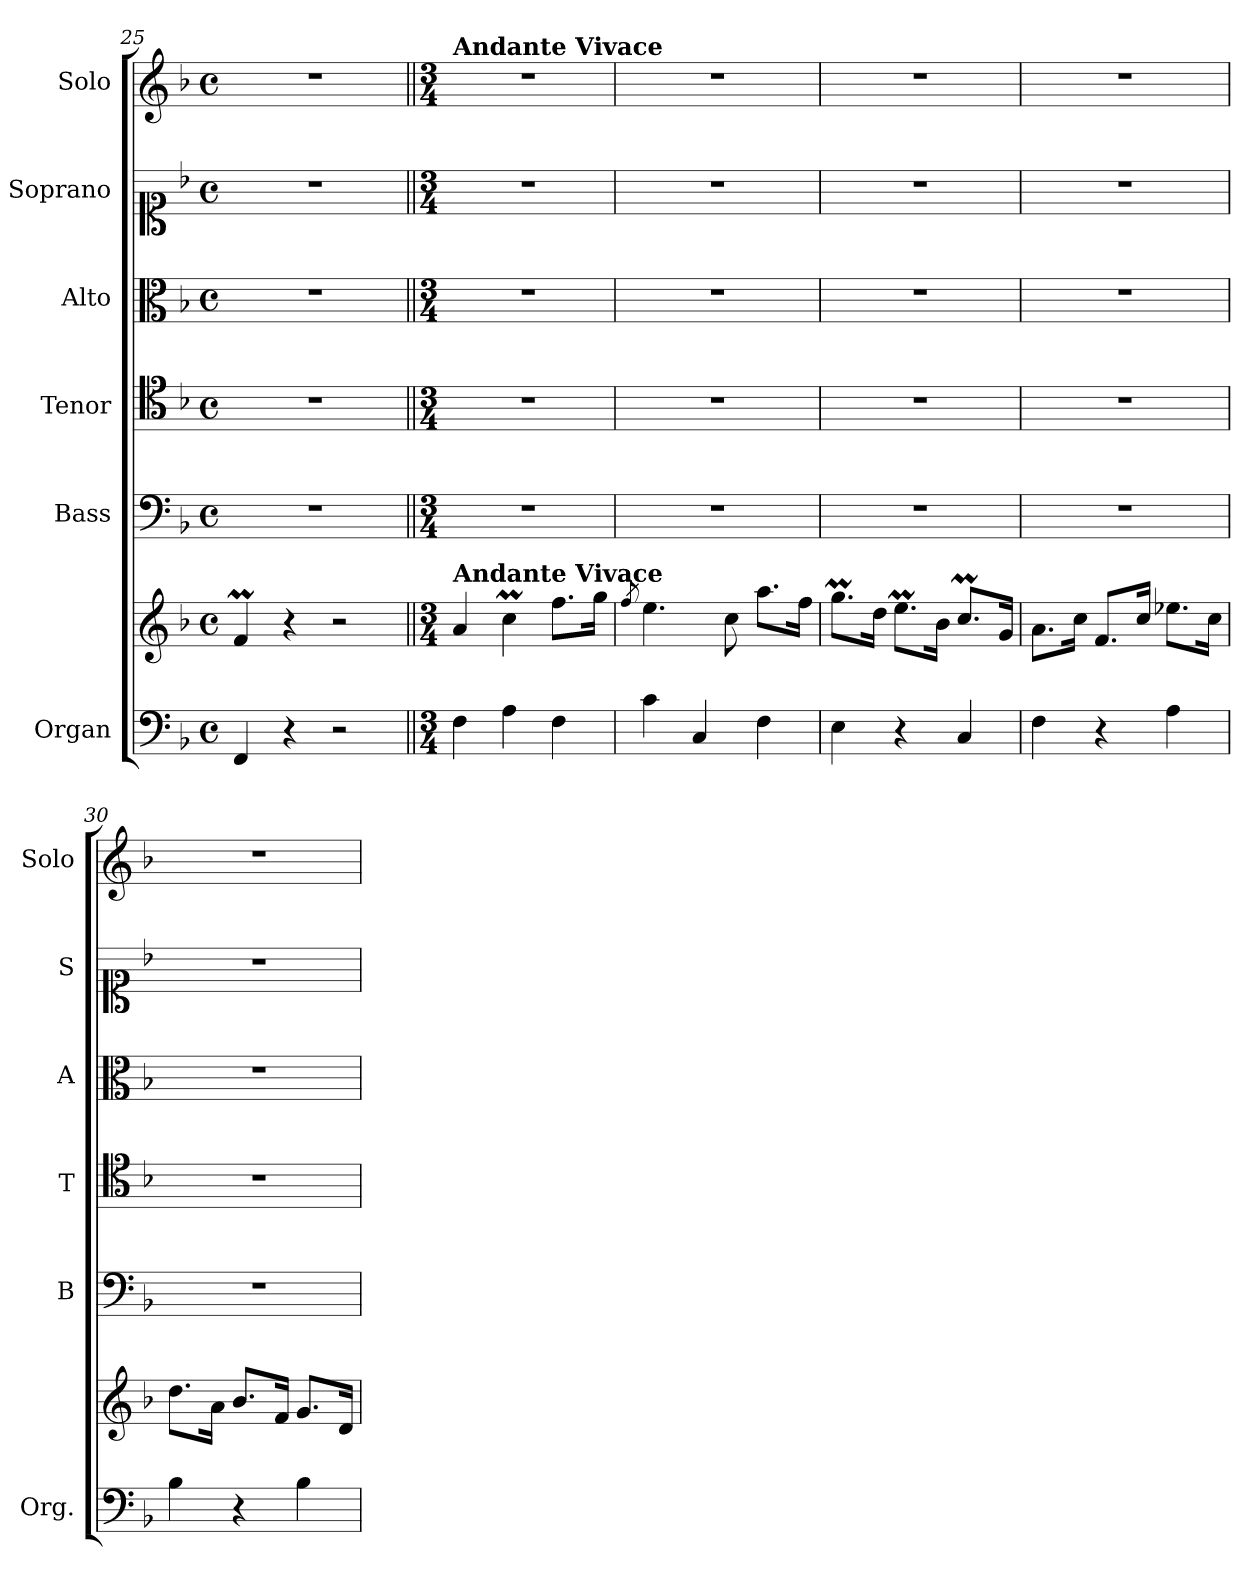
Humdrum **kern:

**kern	**kern	**kern	**kern	**kern	**kern	**kern
*part6	*part6	*part5	*part4	*part3	*part2	*part1
*staff7	*staff6	*staff5	*staff4	*staff3	*staff2	*staff1
*I"Organ	*	*I"Bass	*I"Tenor	*I"Alto	*I"Soprano	*I"Solo
*I'Org.	*	*I'B	*I'T	*I'A	*I'S	*I'Solo
!!LO:LB:g=z
*clefF4	*clefG2	*clefF4	*clefC4	*clefC3	*clefC1	*clefG2
*k[b-]	*k[b-]	*k[b-]	*k[b-]	*k[b-]	*k[b-]	*k[b-]
*F:	*F:	*F:	*F:	*F:	*F:	*F:
*M4/4	*M4/4	*M4/4	*M4/4	*M4/4	*M4/4	*M4/4
*met(c)	*met(c)	*met(c)	*met(c)	*met(c)	*met(c)	*met(c)
=25	=25	=25	=25	=25	=25	=25
4FF/	4fM/	1r	1r	1r	1r	1r
4r	4r	.	.	.	.	.
2r	2r	.	.	.	.	.
=26||	=26||	=26||	=26||	=26||	=26||	=26||
*M3/4	*M3/4	*M3/4	*M3/4	*M3/4	*M3/4	*M3/4
*	*MM100	*	*	*	*	*MM100
!	!	!	!	!	!	!LO:TX:a:B:t=Andante Vivace
!	!LO:TX:a:B:t=Andante Vivace	!	!	!	!	!
4F\	4a/	2.r	2.r	2.r	2.r	2.r
4A\	4ccM\	.	.	.	.	.
4F\	8.ff\L	.	.	.	.	.
.	16gg\Jk	.	.	.	.	.
=27	=27	=27	=27	=27	=27	=27
.	8qff/	.	.	.	.	.
4c\	4.ee\	2.r	2.r	2.r	2.r	2.r
4C/	.	.	.	.	.	.
.	8cc\	.	.	.	.	.
4F\	8.aa\L	.	.	.	.	.
.	16ff\Jk	.	.	.	.	.
=28	=28	=28	=28	=28	=28	=28
4E\	8.ggM\L	2.r	2.r	2.r	2.r	2.r
.	16dd\Jk	.	.	.	.	.
4r	8.eem\L	.	.	.	.	.
.	16b-\Jk	.	.	.	.	.
4C/	8.ccM/L	.	.	.	.	.
.	16g/Jk	.	.	.	.	.
=29	=29	=29	=29	=29	=29	=29
4F\	8.a\L	2.r	2.r	2.r	2.r	2.r
.	16cc\Jk	.	.	.	.	.
4r	8.f/L	.	.	.	.	.
.	16cc/Jk	.	.	.	.	.
4A\	8.ee-X\L	.	.	.	.	.
.	16cc\Jk	.	.	.	.	.
!!LO:LB:g=z
=30	=30	=30	=30	=30	=30	=30
4B-\	8.dd\L	2.r	2.r	2.r	2.r	2.r
.	16a\Jk	.	.	.	.	.
4r	8.b-/L	.	.	.	.	.
.	16f/Jk	.	.	.	.	.
4B-\	8.g/L	.	.	.	.	.
.	16d/Jk	.	.	.	.	.
=	=	=	=	=	=	=
*-	*-	*-	*-	*-	*-	*-
